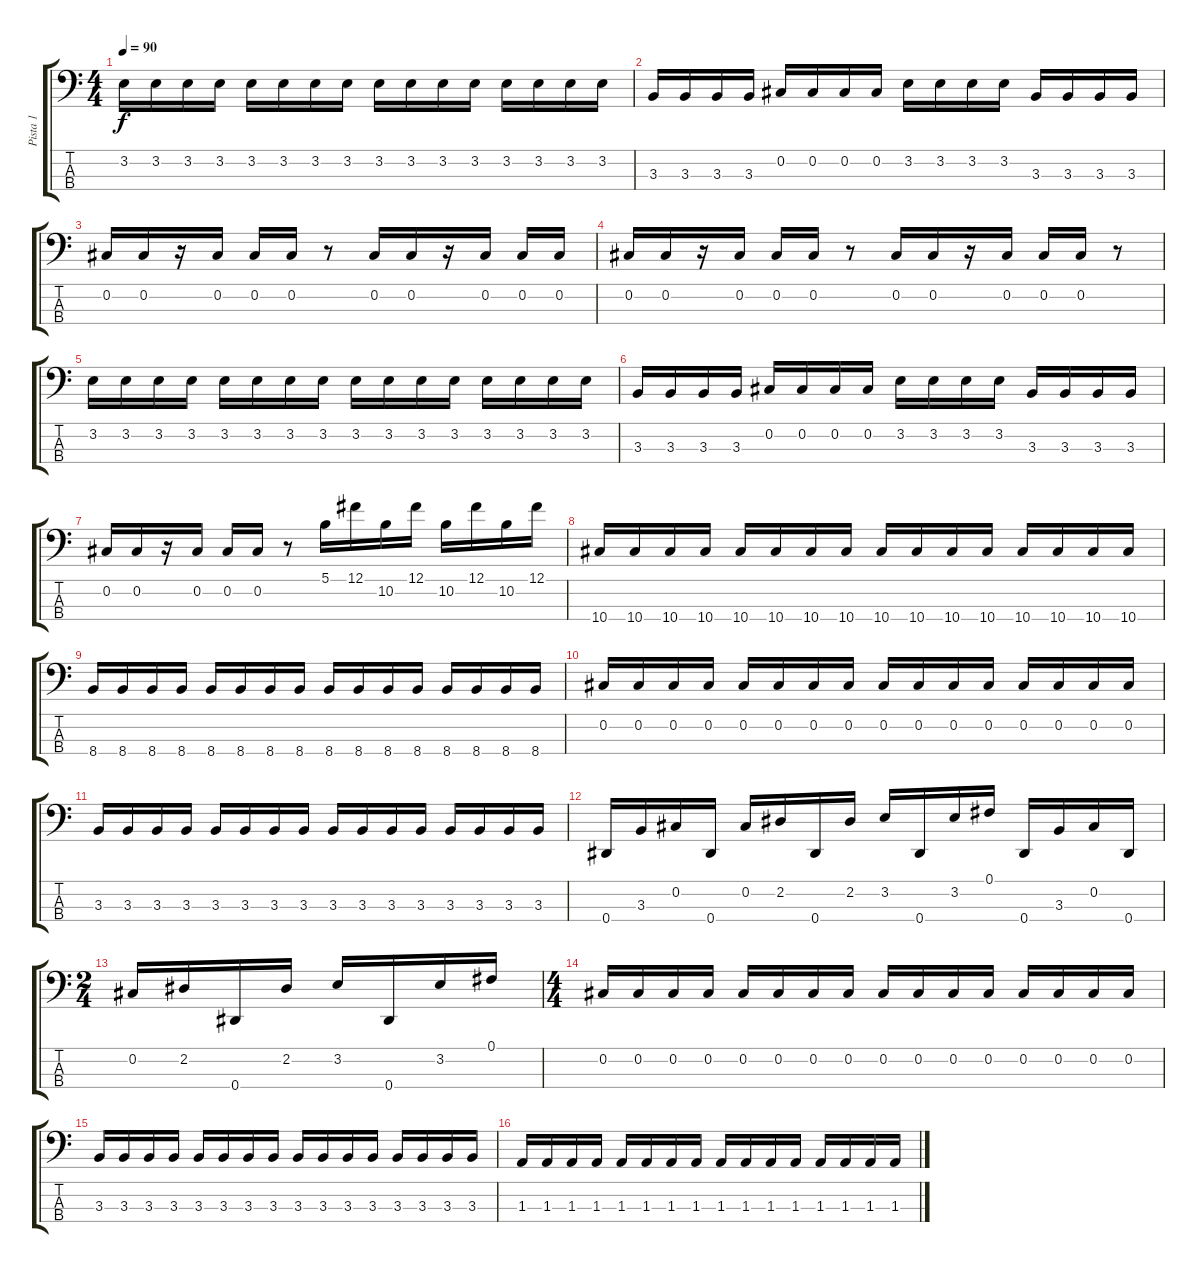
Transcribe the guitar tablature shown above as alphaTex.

\track ("Pista 1" "Pista 1") {instrument electricbassfinger}
\staff {score tabs}
\tuning (Gb2 Db2 Ab1 Eb1) {hide}
\ts (4 4)
\tempo 90
\clef f4
\ks c
3.2.16{dy f} 3.2.16 3.2.16 3.2.16 3.2.16 3.2.16 3.2.16 3.2.16 3.2.16 3.2.16 3.2.16 3.2.16 3.2.16 3.2.16 3.2.16 3.2.16 |
3.3.16 3.3.16 3.3.16 3.3.16 0.2.16 0.2.16 0.2.16 0.2.16 3.2.16 3.2.16 3.2.16 3.2.16 3.3.16 3.3.16 3.3.16 3.3.16 |
0.2.16 0.2.16 r.16 0.2.16 0.2.16 0.2.16 r.8 0.2.16 0.2.16 r.16 0.2.16 0.2.16 0.2.16 |
0.2.16 0.2.16 r.16 0.2.16 0.2.16 0.2.16 r.8 0.2.16 0.2.16 r.16 0.2.16 0.2.16 0.2.16 r.8 |
3.2.16 3.2.16 3.2.16 3.2.16 3.2.16 3.2.16 3.2.16 3.2.16 3.2.16 3.2.16 3.2.16 3.2.16 3.2.16 3.2.16 3.2.16 3.2.16 |
3.3.16 3.3.16 3.3.16 3.3.16 0.2.16 0.2.16 0.2.16 0.2.16 3.2.16 3.2.16 3.2.16 3.2.16 3.3.16 3.3.16 3.3.16 3.3.16 |
0.2.16 0.2.16 r.16 0.2.16 0.2.16 0.2.16 r.8 5.1.16 12.1.16 10.2.16 12.1.16 10.2.16 12.1.16 10.2.16 12.1.16 |
10.4.16 10.4.16 10.4.16 10.4.16 10.4.16 10.4.16 10.4.16 10.4.16 10.4.16 10.4.16 10.4.16 10.4.16 10.4.16 10.4.16 10.4.16 10.4.16 |
8.4.16 8.4.16 8.4.16 8.4.16 8.4.16 8.4.16 8.4.16 8.4.16 8.4.16 8.4.16 8.4.16 8.4.16 8.4.16 8.4.16 8.4.16 8.4.16 |
0.2.16 0.2.16 0.2.16 0.2.16 0.2.16 0.2.16 0.2.16 0.2.16 0.2.16 0.2.16 0.2.16 0.2.16 0.2.16 0.2.16 0.2.16 0.2.16 |
3.3.16 3.3.16 3.3.16 3.3.16 3.3.16 3.3.16 3.3.16 3.3.16 3.3.16 3.3.16 3.3.16 3.3.16 3.3.16 3.3.16 3.3.16 3.3.16 |
0.4.16 3.3.16 0.2.16 0.4.16 0.2.16 2.2.16 0.4.16 2.2.16 3.2.16 0.4.16 3.2.16 0.1.16 0.4.16 3.3.16 0.2.16 0.4.16 |
\ts (2 4)
0.2.16 2.2.16 0.4.16 2.2.16 3.2.16 0.4.16 3.2.16 0.1.16 |
\ts (4 4)
0.2.16 0.2.16 0.2.16 0.2.16 0.2.16 0.2.16 0.2.16 0.2.16 0.2.16 0.2.16 0.2.16 0.2.16 0.2.16 0.2.16 0.2.16 0.2.16 |
3.3.16 3.3.16 3.3.16 3.3.16 3.3.16 3.3.16 3.3.16 3.3.16 3.3.16 3.3.16 3.3.16 3.3.16 3.3.16 3.3.16 3.3.16 3.3.16 |
1.3.16 1.3.16 1.3.16 1.3.16 1.3.16 1.3.16 1.3.16 1.3.16 1.3.16 1.3.16 1.3.16 1.3.16 1.3.16 1.3.16 1.3.16 1.3.16
